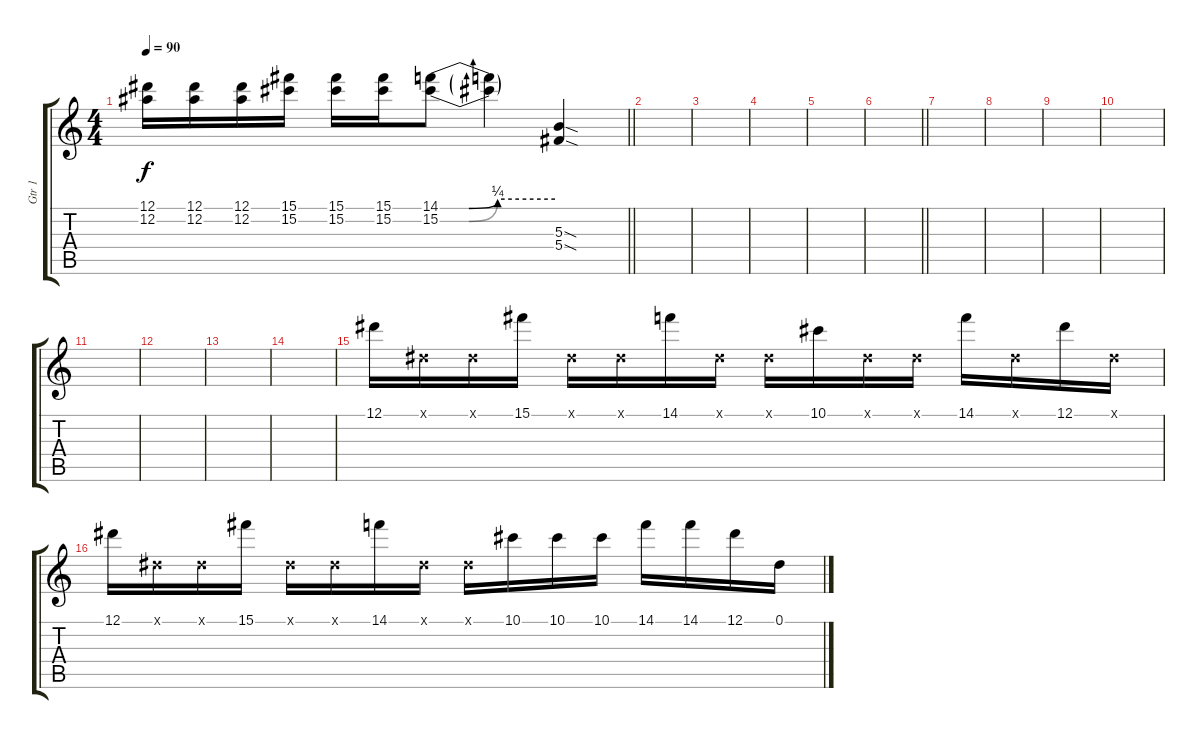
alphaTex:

\track ("Gtr 1" "Gtr 1") {instrument distortionguitar}
\staff {score tabs}
\tuning (Eb4 Bb3 Gb3 Db3 Ab2 Eb2) {hide}
\ts (4 4)
\tempo 90
\clef g2
\barLineRight lightlight
\ks c
(12.1 12.2).16{dy f} (12.1 12.2).16 (12.1 12.2).16 (15.1 15.2).16 (15.1 15.2).16 (15.1 15.2).16 (14.1{be (custom 0 0 15 0 30 1 60 1)} 15.2{be (custom 0 0 15 0 30 1 60 1)}).8 (14.1{t} 15.2{t}).4 (5.3{sod} 5.4{sod}).4 |
|
|
|
|
\barLineRight lightlight
|
|
|
|
|
|
|
|
|
12.1.16 0.1{x}.16 0.1{x}.16 15.1.16 0.1{x}.16 0.1{x}.16 14.1.16 0.1{x}.16 0.1{x}.16 10.1.16 0.1{x}.16 0.1{x}.16 14.1.16 0.1{x}.16 12.1.16 0.1{x}.16 |
12.1.16 0.1{x}.16 0.1{x}.16 15.1.16 0.1{x}.16 0.1{x}.16 14.1.16 0.1{x}.16 0.1{x}.16 10.1.16 10.1.16 10.1.16 14.1.16 14.1.16 12.1.16 0.1.16
